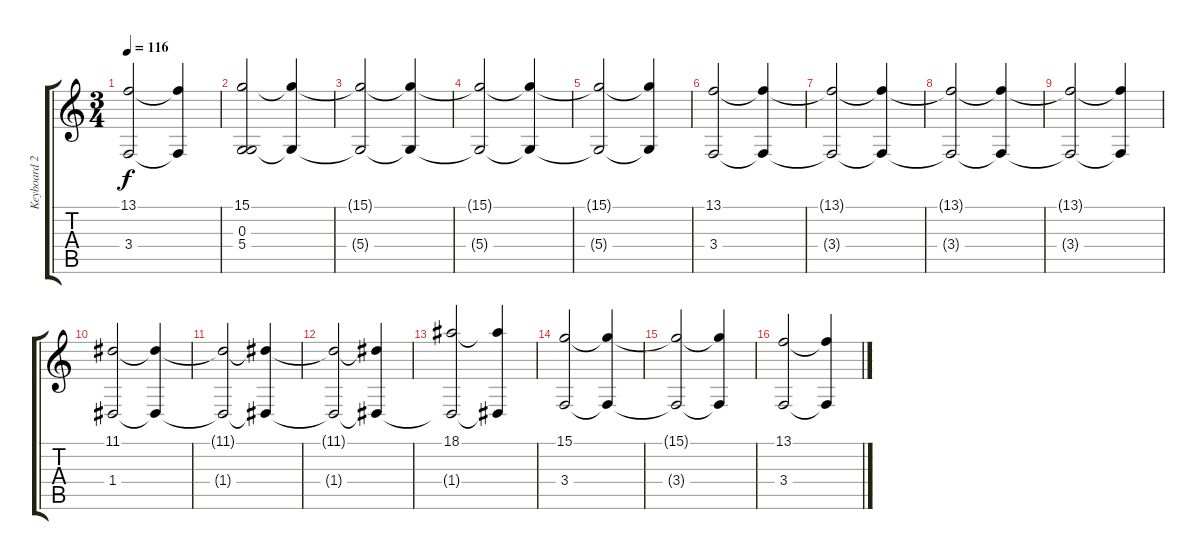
\track ("Keyboard 2" "Keyboard 2") {instrument tremolostrings}
\staff {score tabs}
\tuning (E4 B3 G3 D3 A2 E2) {hide}
\ts (3 4)
\tempo 116
\clef g2
\ks c
(13.1{t} 3.4{t}).2{dy f} (13.1{t} 3.4{t}).4 |
(15.1 0.3 5.4).2 (15.1{t} 5.4{t}).4 |
(15.1{t} 5.4{t}).2 (15.1{t} 5.4{t}).4 |
(15.1{t} 5.4{t}).2 (15.1{t} 5.4{t}).4 |
(15.1{t} 5.4{t}).2 (15.1{t} 5.4{t}).4 |
(13.1 3.4).2 (13.1{t} 3.4{t}).4 |
(13.1{t} 3.4{t}).2 (13.1{t} 3.4{t}).4 |
(13.1{t} 3.4{t}).2 (13.1{t} 3.4{t}).4 |
(13.1{t} 3.4{t}).2 (13.1{t} 3.4{t}).4 |
(11.1 1.4).2 (11.1{t} 1.4{t}).4 |
(11.1{t} 1.4{t}).2 (11.1{t} 1.4{t}).4 |
(11.1{t} 1.4{t}).2 (11.1{t} 1.4{t}).4 |
(18.1 1.4{t}).2 (18.1{t} 1.4{t}).4 |
(15.1 3.4).2 (15.1{t} 3.4{t}).4 |
(15.1{t} 3.4{t}).2 (15.1{t} 3.4{t}).4 |
(13.1 3.4).2 (13.1{t} 3.4{t}).4
